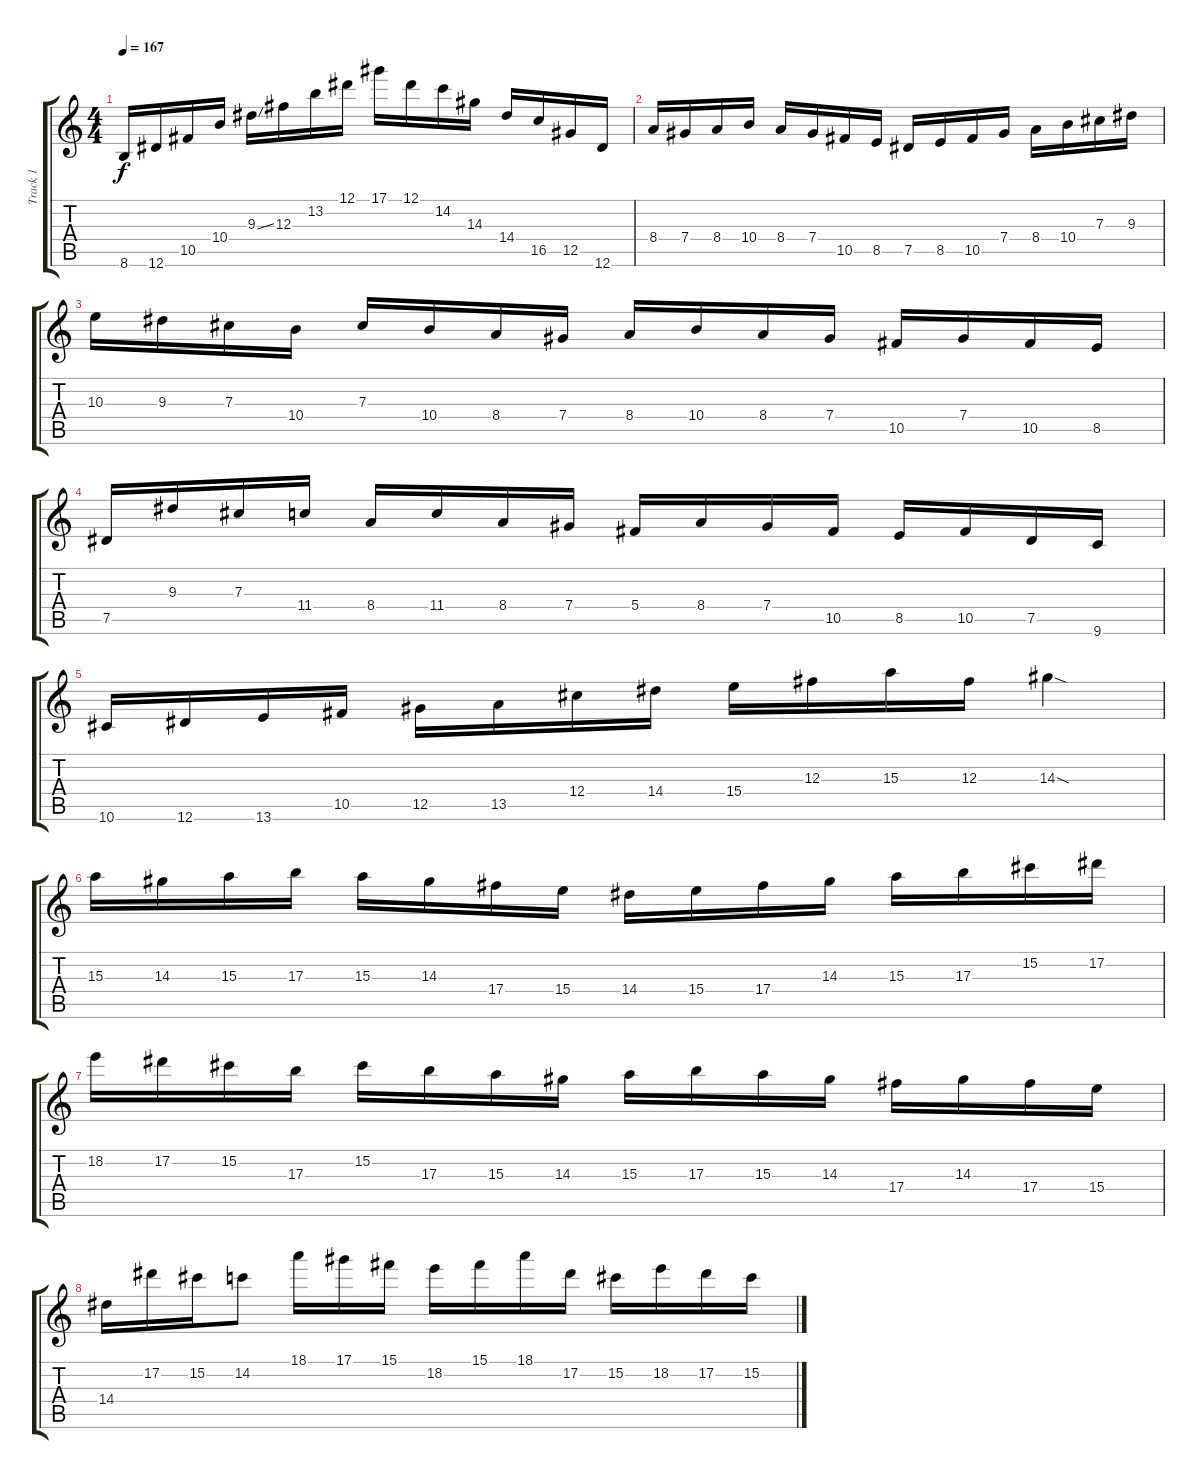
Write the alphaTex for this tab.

\track ("Track 1" "Track 1") {instrument distortionguitar}
\staff {score tabs}
\tuning (Eb4 Bb3 Gb3 Db3 Ab2 Eb2) {hide}
\ts (4 4)
\tempo 167
\clef g2
\ks c
8.6.16{dy f} 12.6.16 10.5.16 10.4.16 9.3{ss}.16 12.3.16 13.2.16 12.1.16 17.1.16 12.1.16 14.2.16 14.3.16 14.4.16 16.5.16 12.5.16 12.6.16 |
8.4.16 7.4.16 8.4.16 10.4.16 8.4.16 7.4.16 10.5.16 8.5.16 7.5.16 8.5.16 10.5.16 7.4.16 8.4.16 10.4.16 7.3.16 9.3.16 |
10.3.16 9.3.16 7.3.16 10.4.16 7.3.16 10.4.16 8.4.16 7.4.16 8.4.16 10.4.16 8.4.16 7.4.16 10.5.16 7.4.16 10.5.16 8.5.16 |
7.5.16 9.3.16 7.3.16 11.4.16 8.4.16 11.4.16 8.4.16 7.4.16 5.4.16 8.4.16 7.4.16 10.5.16 8.5.16 10.5.16 7.5.16 9.6.16 |
10.6.16 12.6.16 13.6.16 10.5.16 12.5.16 13.5.16 12.4.16 14.4.16 15.4.16 12.3.16 15.3.16 12.3.16 14.3{sod}.4 |
15.3.16 14.3.16 15.3.16 17.3.16 15.3.16 14.3.16 17.4.16 15.4.16 14.4.16 15.4.16 17.4.16 14.3.16 15.3.16 17.3.16 15.2.16 17.2.16 |
18.2.16 17.2.16 15.2.16 17.3.16 15.2.16 17.3.16 15.3.16 14.3.16 15.3.16 17.3.16 15.3.16 14.3.16 17.4.16 14.3.16 17.4.16 15.4.16 |
14.4.16 17.2.16 15.2.16 14.2.8 18.1.16 17.1.16 15.1.16 18.2.16 15.1.16 18.1.16 17.2.16 15.2.16 18.2.16 17.2.16 15.2.16
